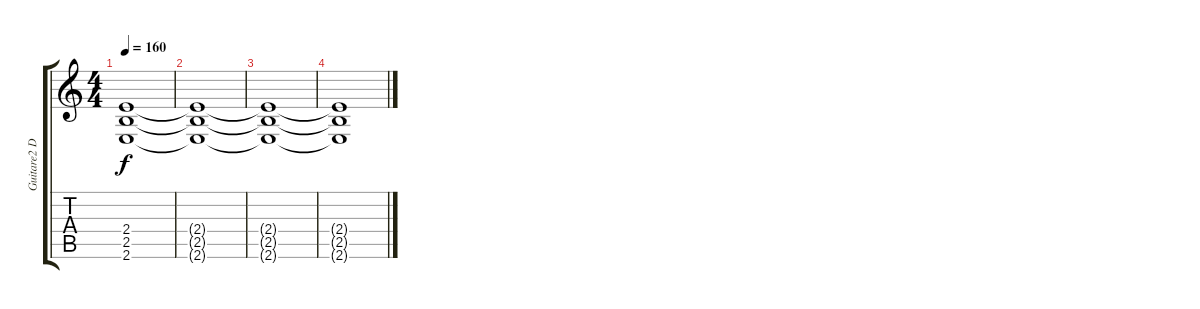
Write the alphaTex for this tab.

\track ("Guitare2 Dr-D" "Guitare2 D") {instrument overdrivenguitar}
\staff {score tabs}
\tuning (E4 B3 G3 D3 A2 D2) {hide}
\ts (4 4)
\tempo 160
\clef g2
\ks c
(2.4{t} 2.5{t} 2.6{t}).1{dy f} |
(2.4{t} 2.5{t} 2.6{t}).1 |
(2.4{t} 2.5{t} 2.6{t}).1 |
(2.4{t} 2.5{t} 2.6{t}).1
